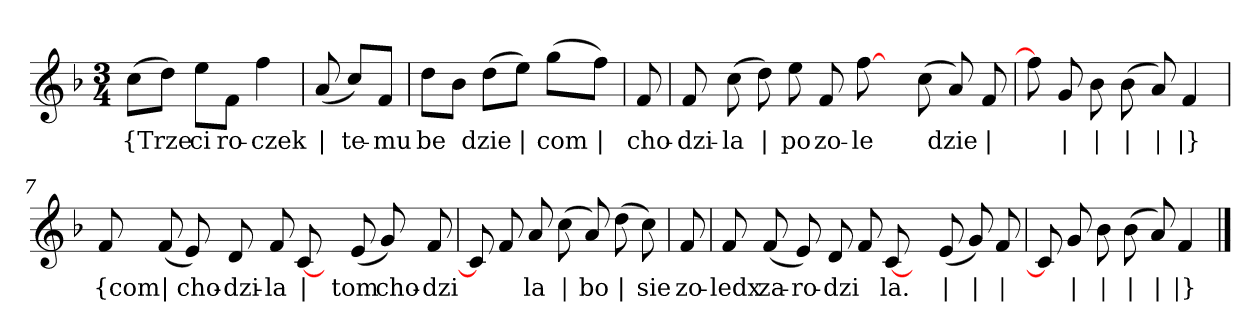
**kern	**text
*part1	*part1
*staff1	*staff1
*clefG2	*
*k[b-]	*
*F:	*
*M3/4	*
=	=
(8cc\L	{Trze
8dd\J)	--
8ee\L	-ci
8f\J	ro-
4ff	-czek
=2y	=2y
(8a	|
8cc/L)	te-
8f/J	-mu
=3	=3
8dd\L	be
8b-\J	--
(8dd\L	-dzie
8ee\J)	|
(8gg\L	com
8ff\J)	|
=4y	=4y
8f	cho-
=5	=5
8f	-dzi-
(8cc	-la
8dd)	|
8ee	po
8f	zo-
[8ff	-le
8ryy	.
(8cc	--
8a)	-dzie
8f	|
=6	=6
8ff]	.
8g	|
8b-	|
(8b-	|
8a)	|
4f	|}
=7y	=7y
8f	{com
(8f	|
8e)	cho-
8d	-dzi-
8f	-la
[8c	|
8ryy	.
(8e	tom
8g)	cho-
8f	-dzi
=8	=8
8c]	.
8f	--
8a	-la
(8cc	|
8a)	bo
(8dd	|
8cc)	sie
=9y	=9y
8f	zo-
=10	=10
8f	-ledx
(8f	za-
8e)	-ro-
8d	-dzi
8f	--
[8c	-la.
8ryy	.
(8e	|
8g)	|
8f	|
=11	=11
8c]	.
8g	|
8b-	|
(8b-	|
8a)	|
4f	|}
==	==
*-	*-
